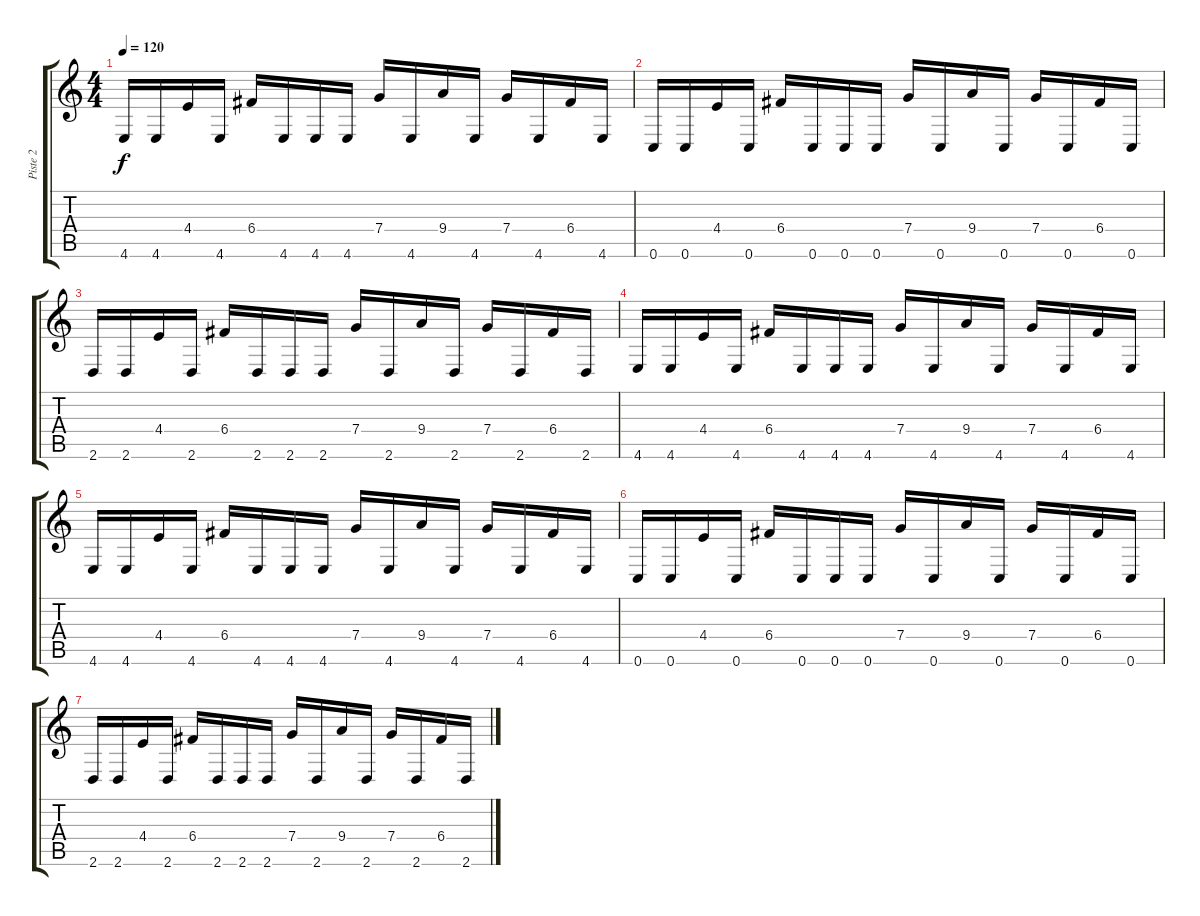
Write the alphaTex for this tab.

\track ("Piste 2" "Piste 2") {instrument distortionguitar}
\staff {score tabs}
\tuning (D4 A3 F3 C3 G2 C2) {hide}
\ts (4 4)
\tempo 120
\clef g2
\ks c
4.6.16{dy f} 4.6.16 4.4.16 4.6.16 6.4.16 4.6.16 4.6.16 4.6.16 7.4.16 4.6.16 9.4.16 4.6.16 7.4.16 4.6.16 6.4.16 4.6.16 |
0.6.16 0.6.16 4.4.16 0.6.16 6.4.16 0.6.16 0.6.16 0.6.16 7.4.16 0.6.16 9.4.16 0.6.16 7.4.16 0.6.16 6.4.16 0.6.16 |
2.6.16 2.6.16 4.4.16 2.6.16 6.4.16 2.6.16 2.6.16 2.6.16 7.4.16 2.6.16 9.4.16 2.6.16 7.4.16 2.6.16 6.4.16 2.6.16 |
4.6.16{volume 0} 4.6.16 4.4.16 4.6.16 6.4.16 4.6.16 4.6.16 4.6.16 7.4.16 4.6.16 9.4.16 4.6.16 7.4.16 4.6.16 6.4.16 4.6.16 |
4.6.16 4.6.16 4.4.16 4.6.16 6.4.16 4.6.16 4.6.16 4.6.16 7.4.16 4.6.16 9.4.16 4.6.16 7.4.16 4.6.16 6.4.16 4.6.16 |
0.6.16 0.6.16 4.4.16 0.6.16 6.4.16 0.6.16 0.6.16 0.6.16 7.4.16 0.6.16 9.4.16 0.6.16 7.4.16 0.6.16 6.4.16 0.6.16 |
2.6.16 2.6.16 4.4.16 2.6.16 6.4.16 2.6.16 2.6.16 2.6.16 7.4.16 2.6.16 9.4.16 2.6.16 7.4.16 2.6.16 6.4.16 2.6.16
